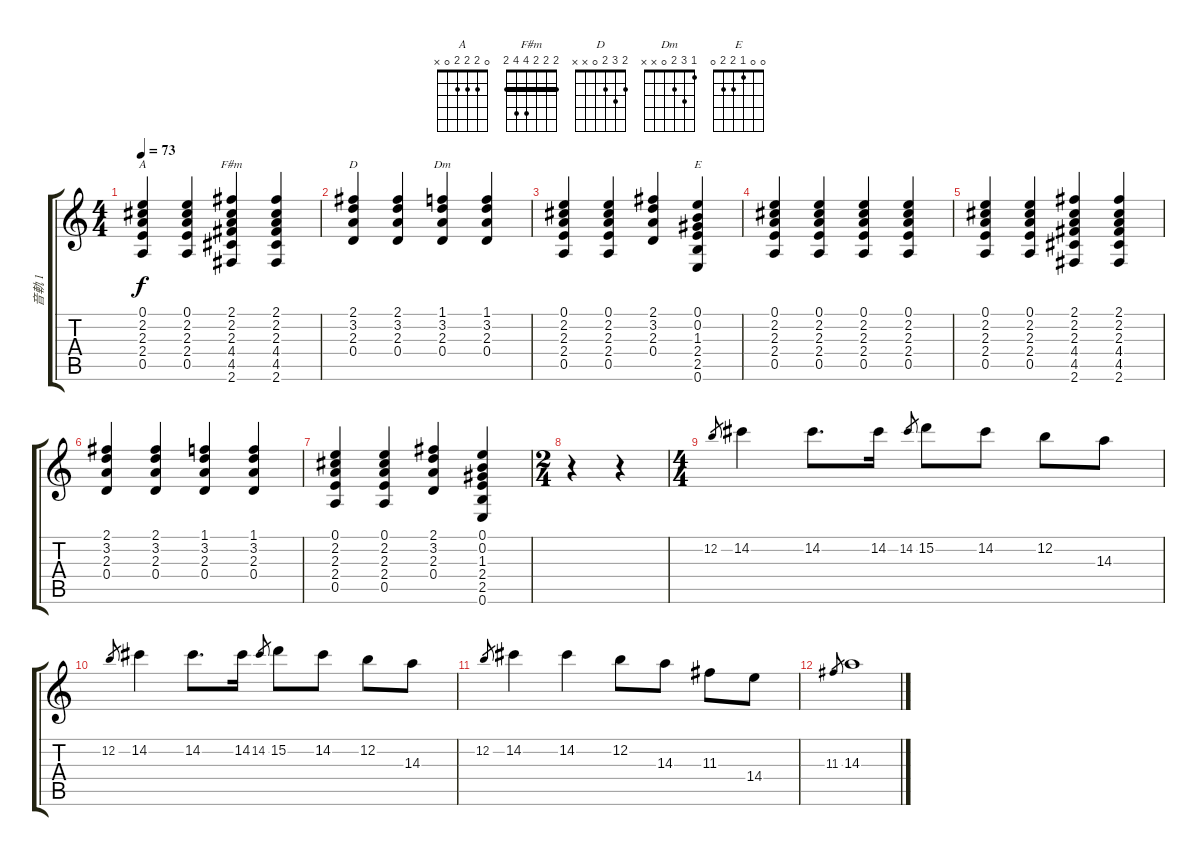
\track ("音軌 1" "音軌 1") {instrument acousticguitarnylon}
\staff {score tabs}
\tuning (E4 B3 G3 D3 A2 E2) {hide}
\chord ("A" 0 2 2 2 0 x)
\chord ("F#m" 2 2 2 4 4 2) {barre 2}
\chord ("D" 2 3 2 0 x x)
\chord ("Dm" 1 3 2 0 x x)
\chord ("E" 0 0 1 2 2 0)
\ts (4 4)
\tempo 73
\clef g2
\ks c
(0.1 2.2 2.3 2.4 0.5).4{ch "A" dy f} (0.1 2.2 2.3 2.4 0.5).4 (2.1 2.2 2.3 4.4 4.5 2.6).4{ch "F#m"} (2.1 2.2 2.3 4.4 4.5 2.6).4 |
(2.1 3.2 2.3 0.4).4{ch "D"} (2.1 3.2 2.3 0.4).4 (1.1 3.2 2.3 0.4).4{ch "Dm"} (1.1 3.2 2.3 0.4).4 |
(0.1 2.2 2.3 2.4 0.5).4 (0.1 2.2 2.3 2.4 0.5).4 (2.1 3.2 2.3 0.4).4 (0.1 0.2 1.3 2.4 2.5 0.6).4{ch "E"} |
(0.1 2.2 2.3 2.4 0.5).4 (0.1 2.2 2.3 2.4 0.5).4 (0.1 2.2 2.3 2.4 0.5).4 (0.1 2.2 2.3 2.4 0.5).4 |
(0.1 2.2 2.3 2.4 0.5).4 (0.1 2.2 2.3 2.4 0.5).4 (2.1 2.2 2.3 4.4 4.5 2.6).4 (2.1 2.2 2.3 4.4 4.5 2.6).4 |
(2.1 3.2 2.3 0.4).4 (2.1 3.2 2.3 0.4).4 (1.1 3.2 2.3 0.4).4 (1.1 3.2 2.3 0.4).4 |
(0.1 2.2 2.3 2.4 0.5).4 (0.1 2.2 2.3 2.4 0.5).4 (2.1 3.2 2.3 0.4).4 (0.1 0.2 1.3 2.4 2.5 0.6).4 |
\ts (2 4)
r.4 r.4 |
\ts (4 4)
12.2.8{gr} 14.2.4 14.2.8{d} 14.2.16 14.2.8{gr} 15.2.8 14.2.8 12.2.8 14.3.8 |
12.2.8{gr} 14.2.4 14.2.8{d} 14.2.16 14.2.8{gr} 15.2.8 14.2.8 12.2.8 14.3.8 |
12.2.8{gr} 14.2.4 14.2.4 12.2.8 14.3.8 11.3.8 14.4.8 |
11.3.8{gr} 14.3.1
